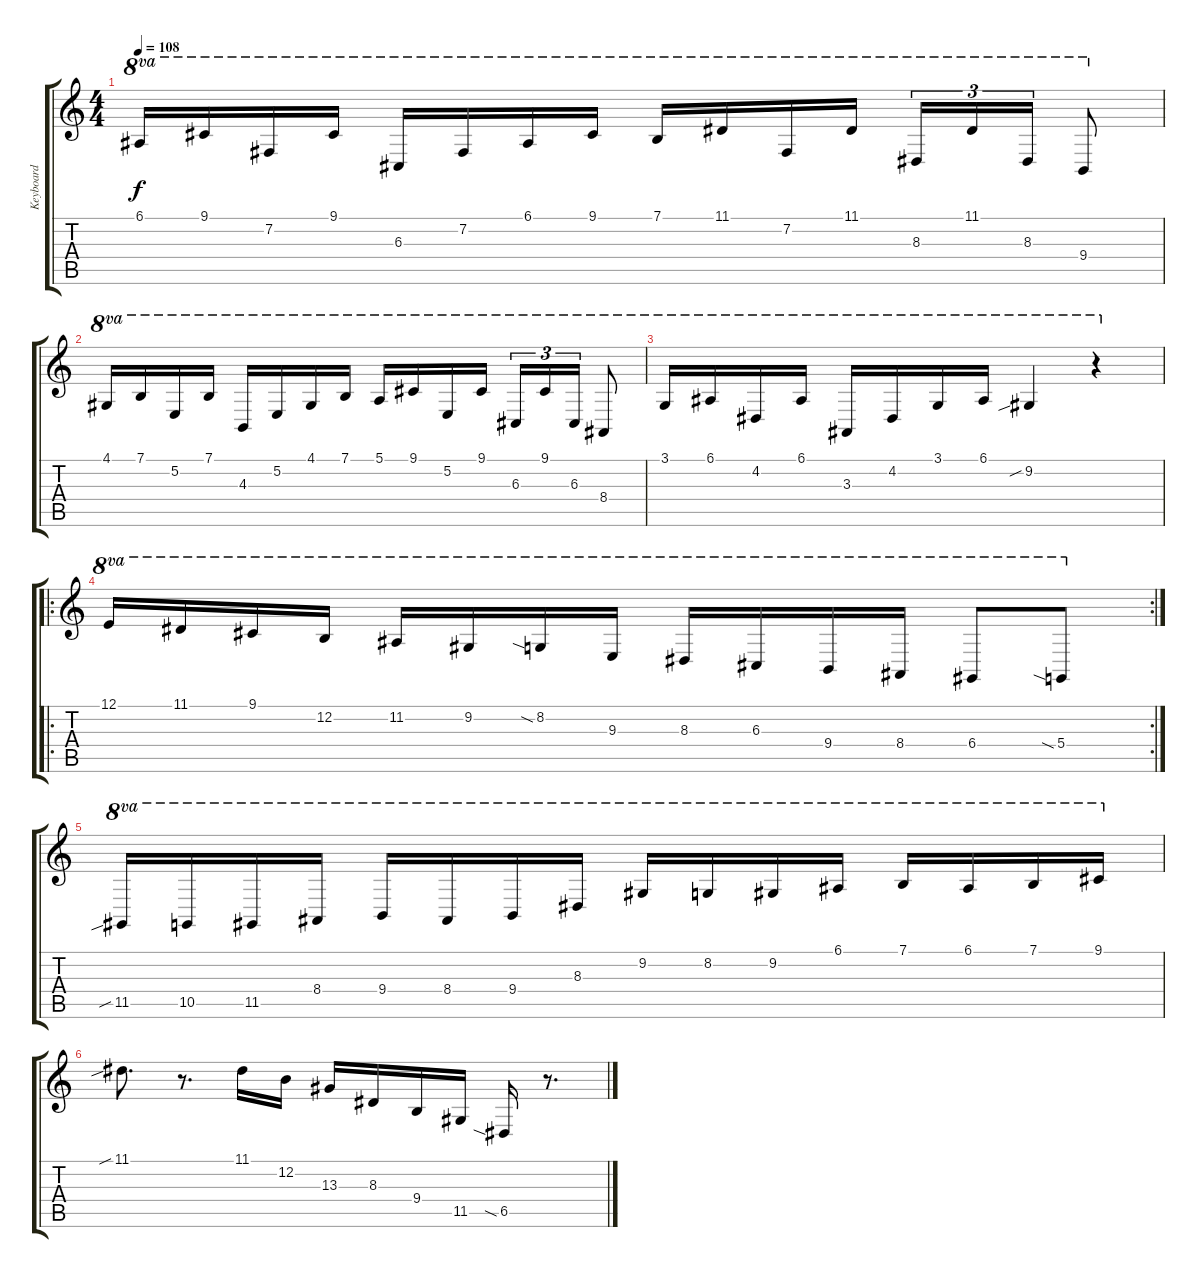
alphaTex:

\track ("Keyboard" "Keyboard") {instrument harpsichord}
\staff {score tabs}
\tuning (E4 B3 G3 D3 A2 E2) {hide}
\ts (4 4)
\tempo 108
\clef g2
\ks c
6.1.16{ot 8va dy f} 9.1.16{ot 8va} 7.2.16{ot 8va} 9.1.16{ot 8va} 6.3.16{ot 8va} 7.2.16{ot 8va} 6.1.16{ot 8va} 9.1.16{ot 8va} 7.1.16{ot 8va} 11.1.16{ot 8va} 7.2.16{ot 8va} 11.1.16{ot 8va} 8.3.16{tu (3 2) ot 8va} 11.1.16{tu (3 2) ot 8va} 8.3.16{tu (3 2) ot 8va} 9.4.8{ot 8va} |
4.1.16{ot 8va} 7.1.16{ot 8va} 5.2.16{ot 8va} 7.1.16{ot 8va} 4.3.16{ot 8va} 5.2.16{ot 8va} 4.1.16{ot 8va} 7.1.16{ot 8va} 5.1.16{ot 8va} 9.1.16{ot 8va} 5.2.16{ot 8va} 9.1.16{ot 8va} 6.3.16{tu (3 2) ot 8va} 9.1.16{tu (3 2) ot 8va} 6.3.16{tu (3 2) ot 8va} 8.4.8{ot 8va} |
3.1.16{ot 8va} 6.1.16{ot 8va} 4.2.16{ot 8va} 6.1.16{ot 8va} 3.3.16{ot 8va} 4.2.16{ot 8va} 3.1.16{ot 8va} 6.1.16{ot 8va} 9.2{sib}.4{ot 8va} r.4{ot 8va} |
\ro
\rc 2
12.1.16{ot 8va} 11.1.16{ot 8va} 9.1.16{ot 8va} 12.2.16{ot 8va} 11.2.16{ot 8va} 9.2.16{ot 8va} 8.2{sia}.16{ot 8va} 9.3.16{ot 8va} 8.3.16{ot 8va} 6.3.16{ot 8va} 9.4.16{ot 8va} 8.4.16{ot 8va} 6.4.8{ot 8va} 5.4{sia}.8{ot 8va} |
11.5{sib}.16{ot 8va} 10.5.16{ot 8va} 11.5.16{ot 8va} 8.4.16{ot 8va} 9.4.16{ot 8va} 8.4.16{ot 8va} 9.4.16{ot 8va} 8.3.16{ot 8va} 9.2.16{ot 8va} 8.2.16{ot 8va} 9.2.16{ot 8va} 6.1.16{ot 8va} 7.1.16{ot 8va} 6.1.16{ot 8va} 7.1.16{ot 8va} 9.1.16{ot 8va} |
11.1{sib}.8{d} r.8{d} 11.1.16 12.2.16 13.3.16 8.3.16 9.4.16 11.5.16 6.5{sia}.16 r.8{d}
